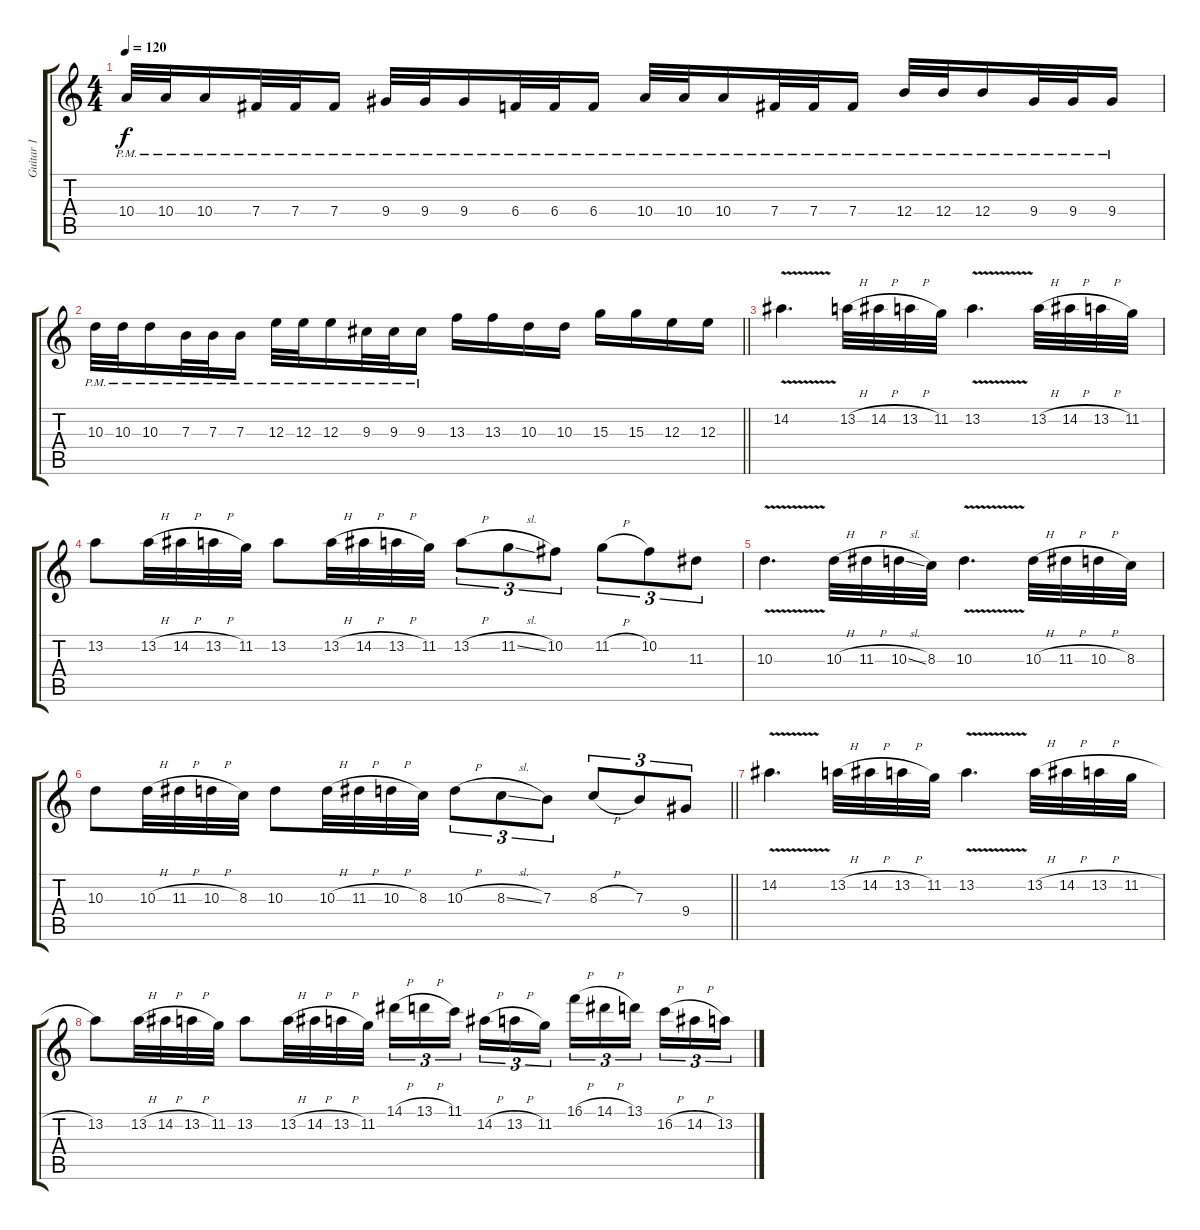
\track ("Guitar 1" "Guitar 1") {instrument distortionguitar}
\staff {score tabs}
\tuning (Db4 Ab3 E3 B2 Gb2 Db2) {hide}
\ts (4 4)
\tempo 120
\clef g2
\ks c
10.4{pm}.32{dy f} 10.4{pm}.32 10.4{pm}.16 7.4{pm}.32 7.4{pm}.32 7.4{pm}.16 9.4{pm}.32 9.4{pm}.32 9.4{pm}.16 6.4{pm}.32 6.4{pm}.32 6.4{pm}.16 10.4{pm}.32 10.4{pm}.32 10.4{pm}.16 7.4{pm}.32 7.4{pm}.32 7.4{pm}.16 12.4{pm}.32 12.4{pm}.32 12.4{pm}.16 9.4{pm}.32 9.4{pm}.32 9.4{pm}.16 |
\barLineRight lightlight
10.3{pm}.32 10.3{pm}.32 10.3{pm}.16 7.3{pm}.32 7.3{pm}.32 7.3{pm}.16 12.3{pm}.32 12.3{pm}.32 12.3{pm}.16 9.3{pm}.32 9.3{pm}.32 9.3{pm}.16 13.3.16 13.3.16 10.3.16 10.3.16 15.3.16 15.3.16 12.3.16 12.3.16 |
14.2{v}.4{d} 13.2{h}.32 14.2{h}.32 13.2{h}.32 11.2.32 13.2{v}.4{d} 13.2{h}.32 14.2{h}.32 13.2{h}.32 11.2.32 |
13.2.8 13.2{h}.32 14.2{h}.32 13.2{h}.32 11.2.32 13.2.8 13.2{h}.32 14.2{h}.32 13.2{h}.32 11.2.32 13.2{h}.8{tu (3 2)} 11.2{sl}.8{tu (3 2)} 10.2.8{tu (3 2)} 11.2{h}.8{tu (3 2)} 10.2.8{tu (3 2)} 11.3.8{tu (3 2)} |
10.3{v}.4{d} 10.3{h}.32 11.3{h}.32 10.3{sl}.32 8.3.32 10.3{v}.4{d} 10.3{h}.32 11.3{h}.32 10.3{h}.32 8.3.32 |
\barLineRight lightlight
10.3.8 10.3{h}.32 11.3{h}.32 10.3{h}.32 8.3.32 10.3.8 10.3{h}.32 11.3{h}.32 10.3{h}.32 8.3.32 10.3{h}.8{tu (3 2)} 8.3{sl}.8{tu (3 2)} 7.3.8{tu (3 2)} 8.3{h}.8{tu (3 2)} 7.3.8{tu (3 2)} 9.4.8{tu (3 2)} |
14.2{v}.4{d} 13.2{h}.32 14.2{h}.32 13.2{h}.32 11.2.32 13.2{v}.4{d} 13.2{h}.32 14.2{h}.32 13.2{h}.32 11.2{h}.32 |
13.2.8 13.2{h}.32 14.2{h}.32 13.2{h}.32 11.2.32 13.2.8 13.2{h}.32 14.2{h}.32 13.2{h}.32 11.2.32 14.1{h}.16{tu (3 2)} 13.1{h}.16{tu (3 2)} 11.1.16{tu (3 2) beam splitsecondary} 14.2{h}.16{tu (3 2)} 13.2{h}.16{tu (3 2)} 11.2.16{tu (3 2)} 16.1{h}.16{tu (3 2)} 14.1{h}.16{tu (3 2)} 13.1.16{tu (3 2) beam splitsecondary} 16.2{h}.16{tu (3 2)} 14.2{h}.16{tu (3 2)} 13.2.16{tu (3 2)}
